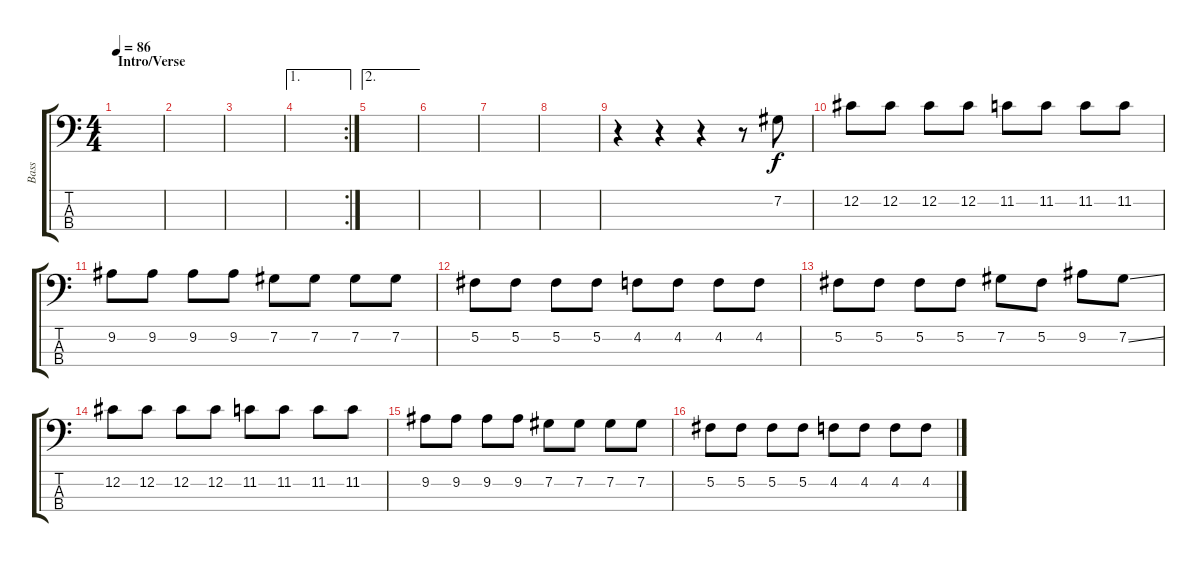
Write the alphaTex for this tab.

\track ("Bass" "Bass") {instrument electricbassfinger}
\staff {score tabs}
\tuning (Gb2 Db2 Ab1 Eb1) {hide}
\ts (4 4)
\section ("" "Intro/Verse")
\tempo 86
\clef f4
\ks c
|
|
|
\ae 1
\rc 2
|
\ae 2
|
|
|
|
r.4 r.4 r.4 r.8 7.2.8 |
12.2.8 12.2.8 12.2.8 12.2.8 11.2.8 11.2.8 11.2.8 11.2.8 |
9.2.8 9.2.8 9.2.8 9.2.8 7.2.8 7.2.8 7.2.8 7.2.8 |
5.2.8 5.2.8 5.2.8 5.2.8 4.2.8 4.2.8 4.2.8 4.2.8 |
5.2.8 5.2.8 5.2.8 5.2.8 7.2.8 5.2.8 9.2.8 7.2{ss}.8 |
12.2.8 12.2.8 12.2.8 12.2.8 11.2.8 11.2.8 11.2.8 11.2.8 |
9.2.8 9.2.8 9.2.8 9.2.8 7.2.8 7.2.8 7.2.8 7.2.8 |
5.2.8 5.2.8 5.2.8 5.2.8 4.2.8 4.2.8 4.2.8 4.2.8
